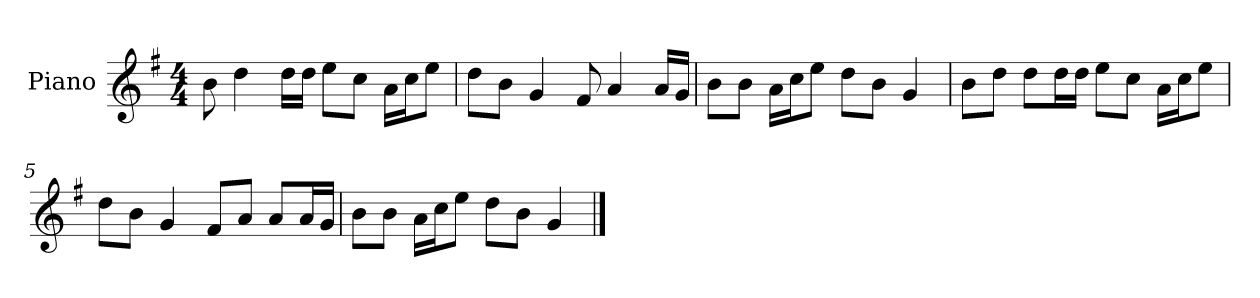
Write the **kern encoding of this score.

**kern
*part1
*staff1
*I"Piano
*I'P-no
*clefG2
*k[f#]
*M4/4
*MM90
=1
8b\
4dd\
16dd\LL
16dd\JJ
8ee\L
8cc\J
16a\LL
16cc\J
8ee\J
=2
8dd\L
8b\J
4g/
8f#/
4a/
16a/LL
16g/JJ
=3
8b\L
8b\J
16a\LL
16cc\J
8ee\J
8dd\L
8b\J
4g/
=4
8b\L
8dd\J
8dd\L
16dd\L
16dd\JJ
8ee\L
8cc\J
16a\LL
16cc\J
8ee\J
!!LO:LB:g=z
=5
8dd\L
8b\J
4g/
8f#/L
8a/J
8a/L
16a/L
16g/JJ
=6
8b\L
8b\J
16a\LL
16cc\J
8ee\J
8dd\L
8b\J
4g/
==
*-
